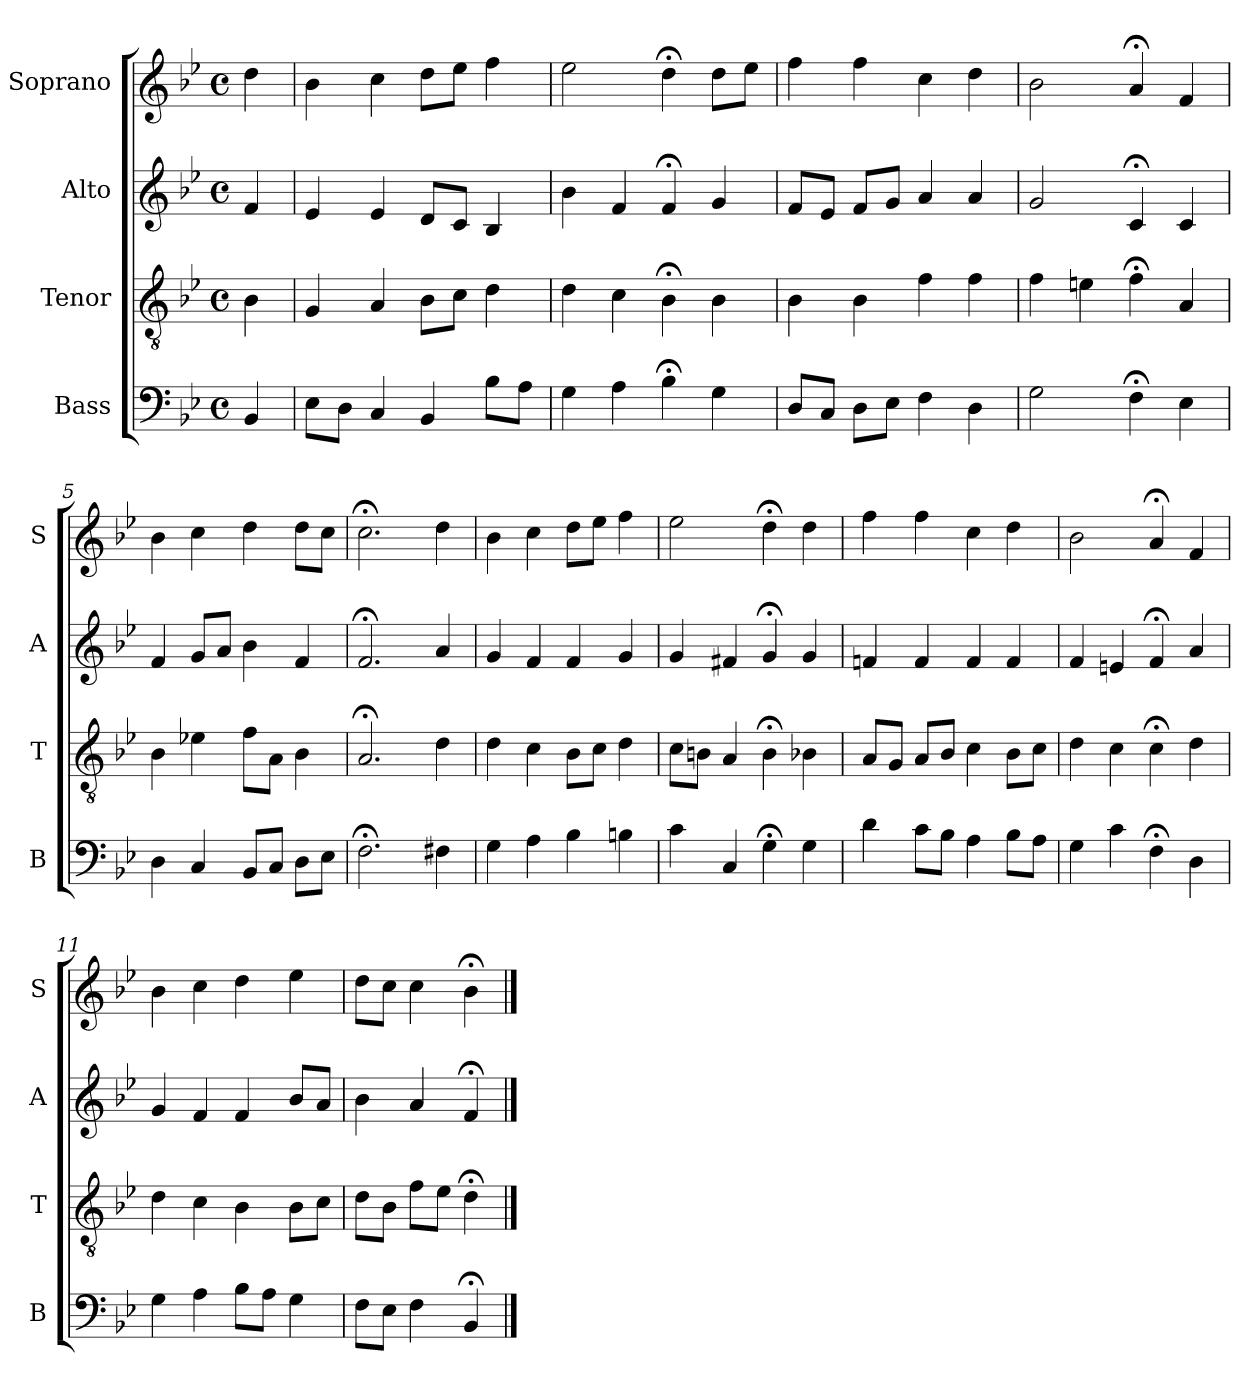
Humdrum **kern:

**kern	**kern	**kern	**kern
*part4	*part3	*part2	*part1
*staff4	*staff3	*staff2	*staff1
*I"Bass	*I"Tenor	*I"Alto	*I"Soprano
*I'B	*I'T	*I'A	*I'S
*clefF4	*clefGv2	*clefG2	*clefG2
*k[b-e-]	*k[b-e-]	*k[b-e-]	*k[b-e-]
*B-:	*B-:	*B-:	*B-:
*M4/4	*M4/4	*M4/4	*M4/4
*met(c)	*met(c)	*met(c)	*met(c)
*MM100	*MM100	*MM100	*MM100
=	=	=	=
4BB-	4B-	4f	4dd
=1	=1	=1	=1
8E-L	4G	4e-	4b-
8DJ	.	.	.
4C	4A	4e-	4cc
4BB-	8B-L	8dL	8ddL
.	8cJ	8cJ	8ee-J
8B-L	4d	4B-	4ff
8AJ	.	.	.
=2	=2	=2	=2
4G	4d	4b-	2ee-
4A	4c	4f	.
4B-;<	4B-;<	4f;<	4dd;<
4G	4B-	4g	8ddL
.	.	.	8ee-J
=3	=3	=3	=3
8DL	4B-	8fL	4ff
8CJ	.	8e-J	.
8DL	4B-	8fL	4ff
8E-J	.	8gJ	.
4F	4f	4a	4cc
4D	4f	4a	4dd
=4	=4	=4	=4
2G	4f	2g	2b-
.	4en	.	.
4F;<	4f;<	4c;<	4a;<
4E-	4A	4c	4f
=5	=5	=5	=5
4D	4B-	4f	4b-
4C	4e-X	8gL	4cc
.	.	8aJ	.
8BB-L	8fL	4b-	4dd
8CJ	8AJ	.	.
8DL	4B-	4f	8ddL
8E-J	.	.	8ccJ
=6	=6	=6	=6
2.F;<	2.A;<	2.f;<	2.cc;<
4F#X	4d	4a	4dd
=7	=7	=7	=7
4G	4d	4g	4b-
4A	4c	4f	4cc
4B-	8B-L	4f	8ddL
.	8cJ	.	8ee-J
4Bn	4d	4g	4ff
=8	=8	=8	=8
4c	8cL	4g	2ee-
.	8BnJ	.	.
4C	4A	4f#X	.
4G;<	4B;<	4g;<	4dd;<
4G	4B-X	4g	4dd
=9	=9	=9	=9
4d	8AL	4fn	4ff
.	8GJ	.	.
8cL	8AL	4f	4ff
8B-J	8B-J	.	.
4A	4c	4f	4cc
8B-L	8B-L	4f	4dd
8AJ	8cJ	.	.
=10	=10	=10	=10
4G	4d	4f	2b-
4c	4c	4en	.
4F;<	4c;<	4f;<	4a;<
4D	4d	4a	4f
=11	=11	=11	=11
4G	4d	4g	4b-
4A	4c	4f	4cc
8B-L	4B-	4f	4dd
8AJ	.	.	.
4G	8B-L	8b-L	4ee-
.	8cJ	8aJ	.
=12	=12	=12	=12
8FL	8dL	4b-	8ddL
8E-J	8B-J	.	8ccJ
4F	8fL	4a	4cc
.	8e-J	.	.
4BB-;<	4d;<	4f;<	4b-;<
==	==	==	==
*-	*-	*-	*-
